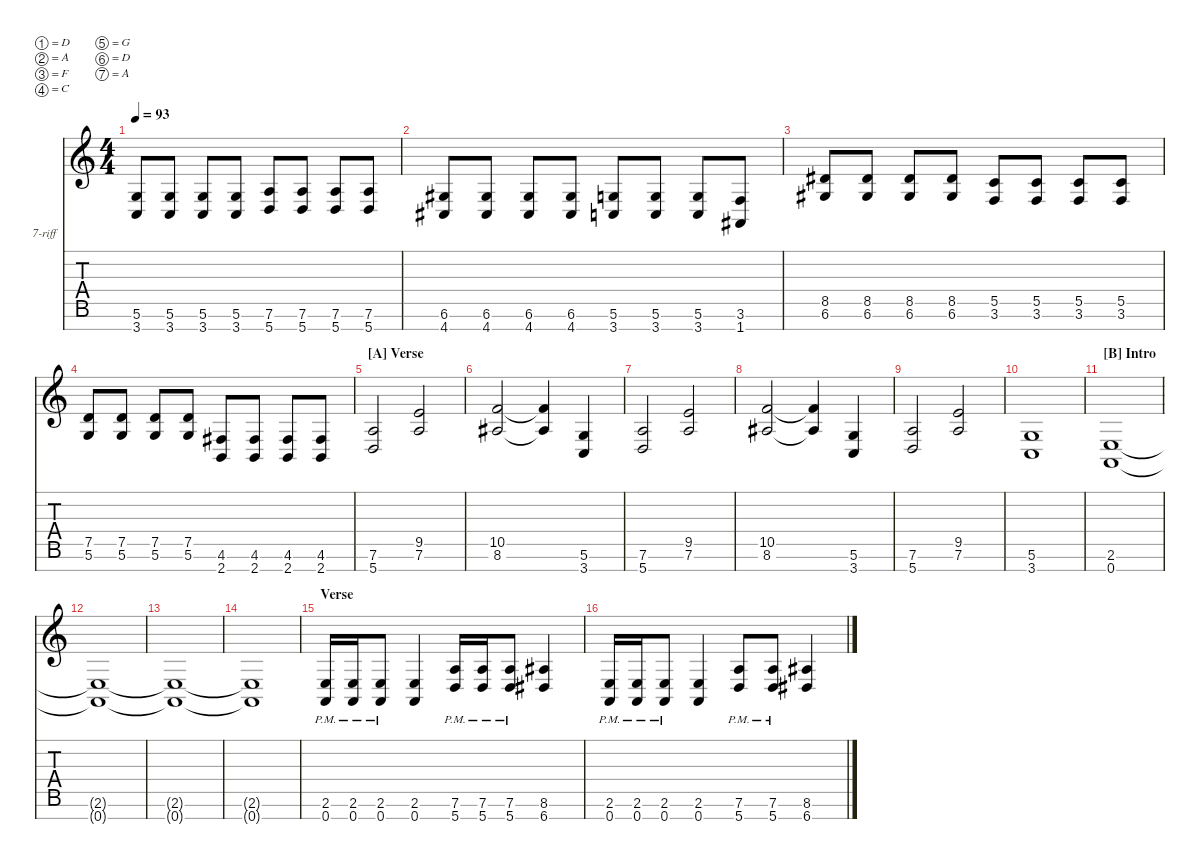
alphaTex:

\defaultSystemsLayout 4
\hideDynamics
\bracketExtendMode nobrackets
\firstSystemTrackNameOrientation horizontal
\otherSystemsTrackNameOrientation horizontal
\track ("7-riff" "7-riff") {solo instrument distortionguitar}
\staff {score tabs}
\tuning (D4 A3 F3 C3 G2 D2 A1)
\ts (4 4)
\scale
0.990621
\tempo 93
\accidentals auto
\clef g2
\ottava regular
\simile none
\ks c
(3.7 5.6).8{dy f beam Up} (3.7 5.6).8{beam Up} (3.7 5.6).8{beam Up} (3.7 5.6).8{beam Up} (5.7 7.6).8{beam Up} (5.7 7.6).8{beam Up} (5.7 7.6).8{beam Up} (5.7 7.6).8{beam Up} |
\scale
0.948516 (4.7{acc #} 6.6{acc #}).8{beam Up} (4.7{acc #} 6.6{acc #}).8{beam Up} (4.7{acc #} 6.6{acc #}).8{beam Up} (4.7{acc #} 6.6{acc #}).8{beam Up} (3.7 5.6).8{beam Up} (3.7 5.6).8{beam Up} (3.7 5.6).8{beam Up} (1.7{acc #} 3.6).8{beam Up} |
\scale
0.948516 (6.6{acc #} 8.5{acc #}).8{beam Up} (6.6{acc #} 8.5{acc #}).8{beam Up} (6.6{acc #} 8.5{acc #}).8{beam Up} (6.6{acc #} 8.5{acc #}).8{beam Up} (3.6 5.5).8{beam Up} (3.6 5.5).8{beam Up} (3.6 5.5).8{beam Up} (3.6 5.5).8{beam Up} |
\scale
1.09919 (5.6 7.5).8{beam Up} (5.6 7.5).8{beam Up} (5.6 7.5).8{beam Up} (5.6 7.5).8{beam Up} (2.7 4.6{acc #}).8{beam Up} (2.7 4.6{acc #}).8{beam Up} (2.7 4.6{acc #}).8{beam Up} (2.7 4.6{acc #}).8{beam Up} |
\section ("A" "Verse")
\scale
0.977463 (5.7 7.6).2{beam Up} (7.6 9.5).2{beam Up} |
\scale
0.945884 (8.6{acc #} 10.5).2{beam Up} (8.6{t acc #} 10.5{t}).4{beam Up} (3.7 5.6).4{beam Up} |
\scale
0.977463 (5.7 7.6).2{beam Up} (7.6 9.5).2{beam Up} |
\scale
1.06761 (8.6{acc #} 10.5).2{beam Up} (8.6{t acc #} 10.5{t}).4{beam Up} (3.7 5.6).4{beam Up} |
\scale
1.09129 (5.7 7.6).2{beam Up} (7.6 9.5).2{beam Up} |
\scale
0.969568 (3.7 5.6).1{beam Up} |
\section ("B" "Intro")
\scale
0.969568 (0.7 2.6).1{beam Up} |
\scale
0.969568 (0.7{t} 2.6{t}).1{beam Up} |
\scale
1.09129 (0.7{t} 2.6{t}).1{beam Up} |
\scale
0.969568 (0.7{t} 2.6{t}).1{beam Up} |
\section ("" "Verse")
\scale
0.969568 (2.6{pm} 0.7{pm}).16{beam Up} (2.6{pm} 0.7{pm}).16{beam Up} (2.6{pm} 0.7{pm}).8{beam Up} (2.6 0.7).4{beam Up} (5.7{pm} 7.6{pm}).16{beam Up} (5.7{pm} 7.6{pm}).16{beam Up} (5.7{pm} 7.6{pm}).8{beam Up} (6.7{acc #} 8.6{acc #}).4{beam Up} |
\scale
1.09129 (2.6{pm} 0.7{pm}).16{beam Up} (2.6{pm} 0.7{pm}).16{beam Up} (2.6{pm} 0.7{pm}).8{beam Up} (2.6 0.7).4{beam Up} (5.7{pm} 7.6{pm}).8{beam Up} (5.7{pm} 7.6{pm}).8{beam Up} (6.7{acc #} 8.6{acc #}).4{beam Up}
